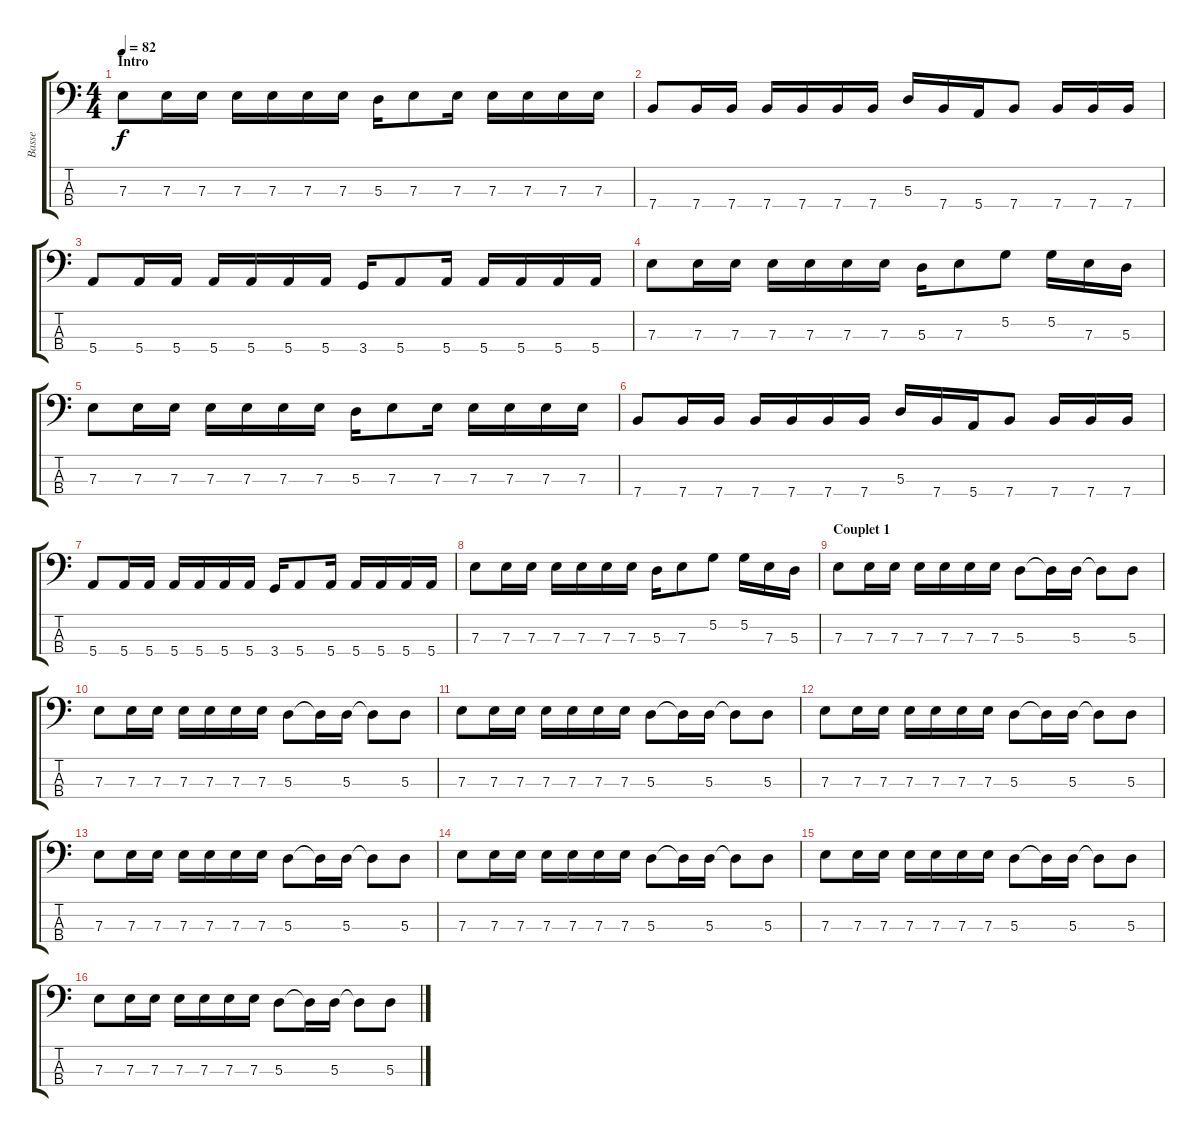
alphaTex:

\track ("Basse" "Basse") {instrument electricbassfinger}
\staff {score tabs}
\tuning (G2 D2 A1 E1) {hide}
\ts (4 4)
\section ("" "Intro")
\tempo 82
\clef f4
\ks c
7.3.8{dy f instrument electricbassfinger} 7.3.16 7.3.16 7.3.16 7.3.16 7.3.16 7.3.16 5.3.16 7.3.8 7.3.16 7.3.16 7.3.16 7.3.16 7.3.16 |
7.4.8 7.4.16 7.4.16 7.4.16 7.4.16 7.4.16 7.4.16 5.3.16 7.4.16 5.4.16 7.4.8 7.4.16 7.4.16 7.4.16 |
5.4.8 5.4.16 5.4.16 5.4.16 5.4.16 5.4.16 5.4.16 3.4.16 5.4.8 5.4.16 5.4.16 5.4.16 5.4.16 5.4.16 |
7.3.8 7.3.16 7.3.16 7.3.16 7.3.16 7.3.16 7.3.16 5.3.16 7.3.8 5.2.8 5.2.16 7.3.16 5.3.16 |
7.3.8 7.3.16 7.3.16 7.3.16 7.3.16 7.3.16 7.3.16 5.3.16 7.3.8 7.3.16 7.3.16 7.3.16 7.3.16 7.3.16 |
7.4.8 7.4.16 7.4.16 7.4.16 7.4.16 7.4.16 7.4.16 5.3.16 7.4.16 5.4.16 7.4.8 7.4.16 7.4.16 7.4.16 |
5.4.8 5.4.16 5.4.16 5.4.16 5.4.16 5.4.16 5.4.16 3.4.16 5.4.8 5.4.16 5.4.16 5.4.16 5.4.16 5.4.16 |
7.3.8 7.3.16 7.3.16 7.3.16 7.3.16 7.3.16 7.3.16 5.3.16 7.3.8 5.2.8 5.2.16 7.3.16 5.3.16 |
\section ("" "Couplet 1")
7.3.8 7.3.16 7.3.16 7.3.16 7.3.16 7.3.16 7.3.16 5.3.8 5.3{t}.16 5.3.16 5.3{t}.8 5.3.8 |
7.3.8 7.3.16 7.3.16 7.3.16 7.3.16 7.3.16 7.3.16 5.3.8 5.3{t}.16 5.3.16 5.3{t}.8 5.3.8 |
7.3.8 7.3.16 7.3.16 7.3.16 7.3.16 7.3.16 7.3.16 5.3.8 5.3{t}.16 5.3.16 5.3{t}.8 5.3.8 |
7.3.8 7.3.16 7.3.16 7.3.16 7.3.16 7.3.16 7.3.16 5.3.8 5.3{t}.16 5.3.16 5.3{t}.8 5.3.8 |
7.3.8 7.3.16 7.3.16 7.3.16 7.3.16 7.3.16 7.3.16 5.3.8 5.3{t}.16 5.3.16 5.3{t}.8 5.3.8 |
7.3.8 7.3.16 7.3.16 7.3.16 7.3.16 7.3.16 7.3.16 5.3.8 5.3{t}.16 5.3.16 5.3{t}.8 5.3.8 |
7.3.8 7.3.16 7.3.16 7.3.16 7.3.16 7.3.16 7.3.16 5.3.8 5.3{t}.16 5.3.16 5.3{t}.8 5.3.8 |
7.3.8 7.3.16 7.3.16 7.3.16 7.3.16 7.3.16 7.3.16 5.3.8 5.3{t}.16 5.3.16 5.3{t}.8 5.3.8
